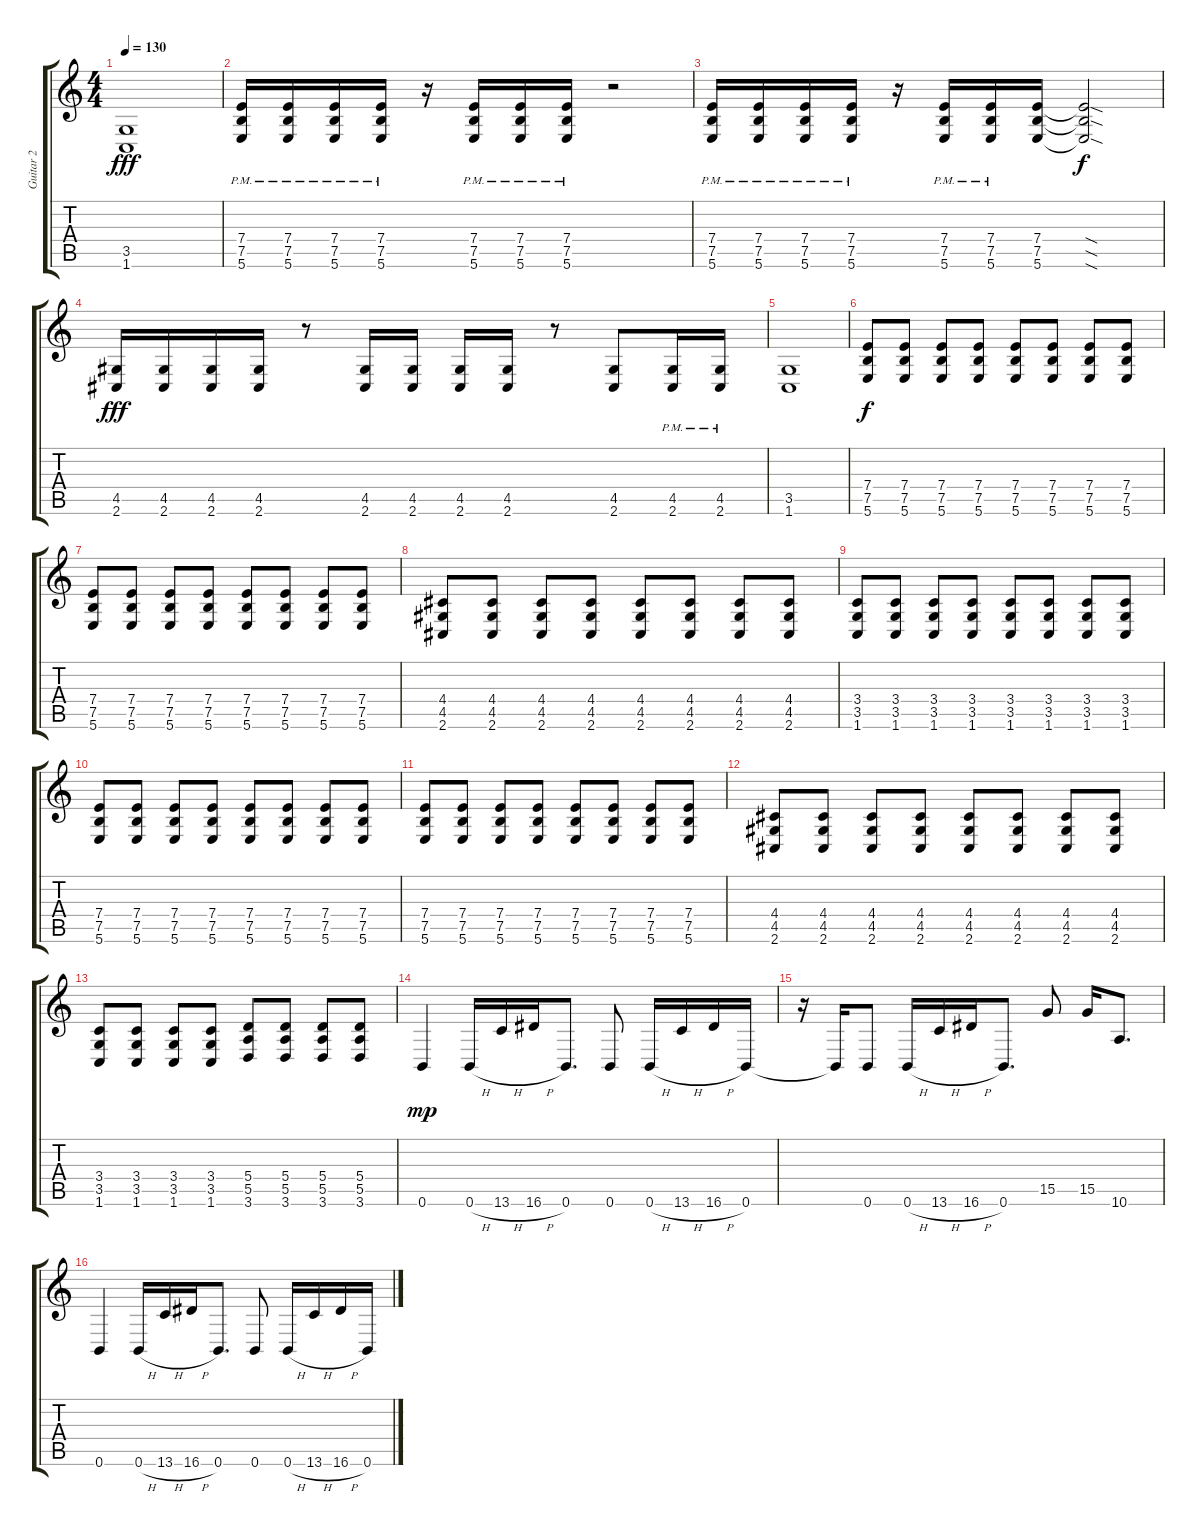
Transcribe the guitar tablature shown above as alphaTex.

\track ("Guitar 2" "Guitar 2") {instrument distortionguitar}
\staff {score tabs}
\tuning (B3 Gb3 D3 A2 E2 B1) {hide}
\ts (4 4)
\tempo 130
\clef g2
\ks c
(3.5 1.6).1{dy fff} |
(7.4{pm} 7.5{pm} 5.6).16 (7.4{pm} 7.5{pm} 5.6).16 (7.4{pm} 7.5{pm} 5.6).16 (7.4{pm} 7.5{pm} 5.6).16 r.16 (7.4{pm} 7.5{pm} 5.6).16 (7.4{pm} 7.5{pm} 5.6).16 (7.4{pm} 7.5{pm} 5.6).16 r.2 |
(7.4{pm} 7.5{pm} 5.6).16 (7.4{pm} 7.5{pm} 5.6).16 (7.4{pm} 7.5{pm} 5.6).16 (7.4{pm} 7.5{pm} 5.6).16 r.16 (7.4{pm} 7.5{pm} 5.6).16 (7.4{pm} 7.5{pm} 5.6).16 (7.4 7.5 5.6).16 (7.4{sod t} 7.5{sod t} 5.6{sod t}).2{dy f} |
(4.5 2.6).16{dy fff} (4.5 2.6).16 (4.5 2.6).16 (4.5 2.6).16 r.8 (4.5 2.6).16 (4.5 2.6).16 (4.5 2.6).16 (4.5 2.6).16 r.8 (4.5 2.6).8 (4.5{pm} 2.6{pm}).16 (4.5{pm} 2.6{pm}).16 |
(3.5 1.6).1 |
(7.4 7.5 5.6).8{dy f} (7.4 7.5 5.6).8 (7.4 7.5 5.6).8 (7.4 7.5 5.6).8 (7.4 7.5 5.6).8 (7.4 7.5 5.6).8 (7.4 7.5 5.6).8 (7.4 7.5 5.6).8 |
(7.4 7.5 5.6).8 (7.4 7.5 5.6).8 (7.4 7.5 5.6).8 (7.4 7.5 5.6).8 (7.4 7.5 5.6).8 (7.4 7.5 5.6).8 (7.4 7.5 5.6).8 (7.4 7.5 5.6).8 |
(4.4 4.5 2.6).8 (4.4 4.5 2.6).8 (4.4 4.5 2.6).8 (4.4 4.5 2.6).8 (4.4 4.5 2.6).8 (4.4 4.5 2.6).8 (4.4 4.5 2.6).8 (4.4 4.5 2.6).8 |
(3.4 3.5 1.6).8 (3.4 3.5 1.6).8 (3.4 3.5 1.6).8 (3.4 3.5 1.6).8 (3.4 3.5 1.6).8 (3.4 3.5 1.6).8 (3.4 3.5 1.6).8 (3.4 3.5 1.6).8 |
(7.4 7.5 5.6).8 (7.4 7.5 5.6).8 (7.4 7.5 5.6).8 (7.4 7.5 5.6).8 (7.4 7.5 5.6).8 (7.4 7.5 5.6).8 (7.4 7.5 5.6).8 (7.4 7.5 5.6).8 |
(7.4 7.5 5.6).8 (7.4 7.5 5.6).8 (7.4 7.5 5.6).8 (7.4 7.5 5.6).8 (7.4 7.5 5.6).8 (7.4 7.5 5.6).8 (7.4 7.5 5.6).8 (7.4 7.5 5.6).8 |
(4.4 4.5 2.6).8 (4.4 4.5 2.6).8 (4.4 4.5 2.6).8 (4.4 4.5 2.6).8 (4.4 4.5 2.6).8 (4.4 4.5 2.6).8 (4.4 4.5 2.6).8 (4.4 4.5 2.6).8 |
(3.4 3.5 1.6).8 (3.4 3.5 1.6).8 (3.4 3.5 1.6).8 (3.4 3.5 1.6).8 (5.4 5.5 3.6).8 (5.4 5.5 3.6).8 (5.4 5.5 3.6).8 (5.4 5.5 3.6).8 |
0.6.4{dy mp} 0.6{h}.16 13.6{h}.16 16.6{h}.16 0.6.8{d} 0.6.8 0.6{h}.16 13.6{h}.16 16.6{h}.16 0.6.16 |
r.16 0.6{t}.16 0.6.8 0.6{h}.16 13.6{h}.16 16.6{h}.16 0.6.8{d} 15.5.8 15.5.16 10.6.8{d} |
0.6.4 0.6{h}.16 13.6{h}.16 16.6{h}.16 0.6.8{d} 0.6.8 0.6{h}.16 13.6{h}.16 16.6{h}.16 0.6.16
